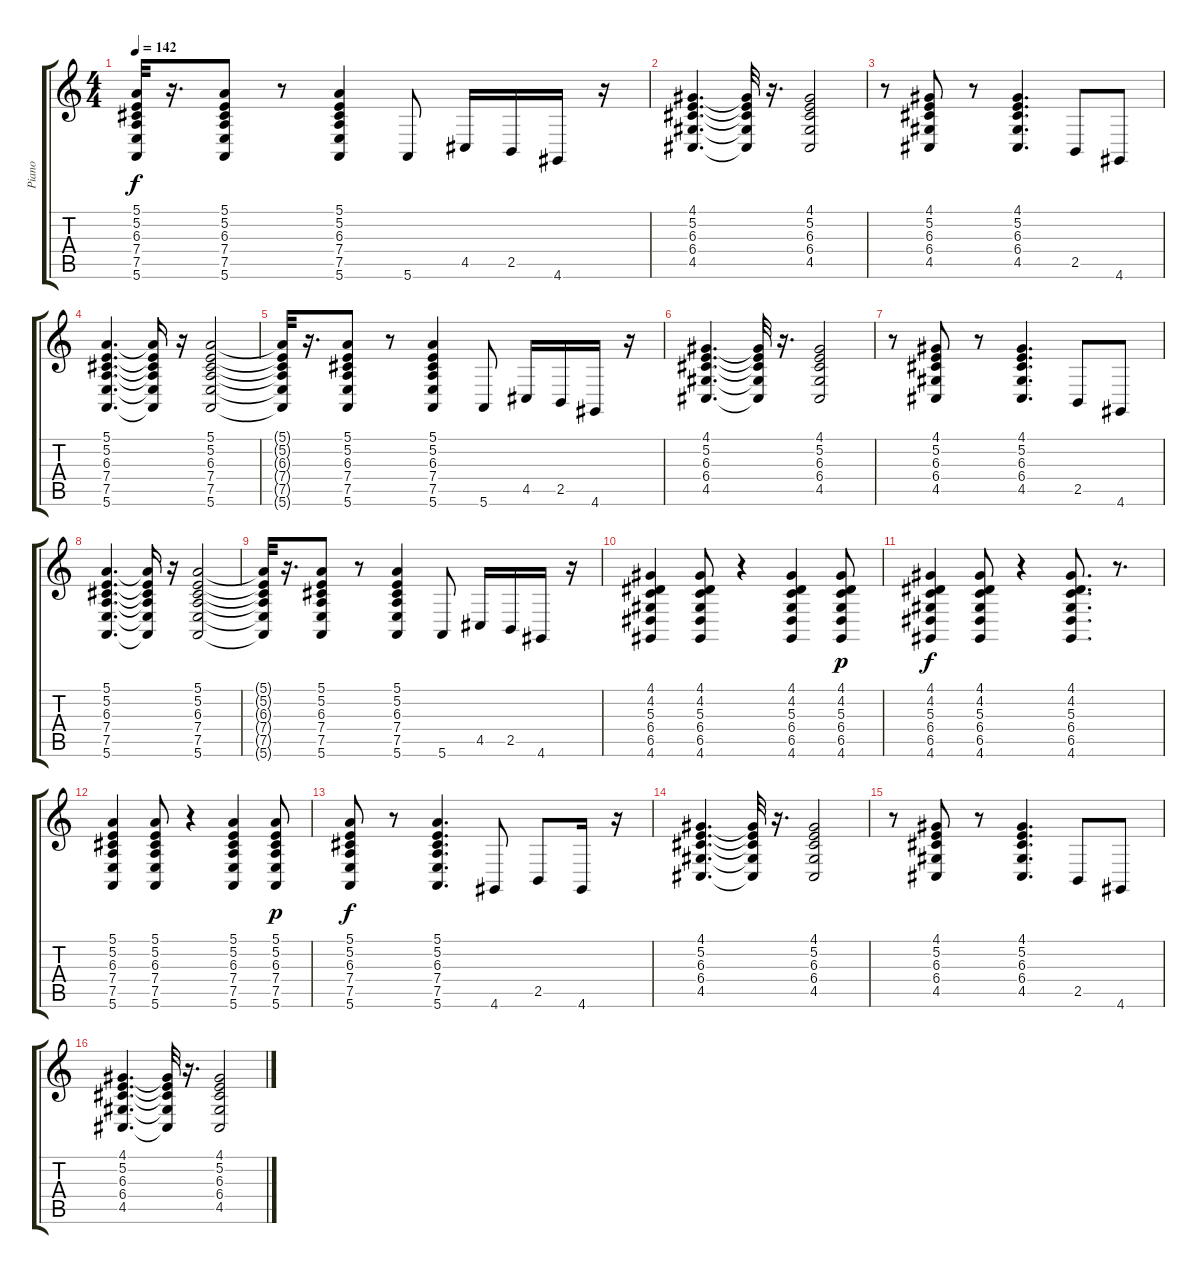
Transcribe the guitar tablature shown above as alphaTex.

\track ("Piano" "Piano") {instrument brightacousticpiano}
\staff {score tabs}
\tuning (E4 B3 G3 D3 A2 E2) {hide}
\ts (4 4)
\tempo 142
\clef g2
\ks c
(5.1{t} 5.2{t} 6.3{t} 7.4{t} 7.5{t} 5.6{t}).32{dy f} r.16{d} (5.1 5.2 6.3 7.4 7.5 5.6).8 r.8 (5.1 5.2 6.3 7.4 7.5 5.6).4 5.6.8 4.5.16 2.5.16 4.6.16 r.16 |
(4.1 5.2 6.3 6.4 4.5).4{d} (4.1{t} 5.2{t} 6.3{t} 6.4{t} 4.5{t}).32 r.16{d} (4.1 5.2 6.3 6.4 4.5).2 |
r.8 (4.1 5.2 6.3 6.4 4.5).8 r.8 (4.1 5.2 6.3 6.4 4.5).4{d} 2.5.8 4.6.8 |
(5.1 5.2 6.3 7.4 7.5 5.6).4{d} (5.1{t} 5.2{t} 6.3{t} 7.4{t} 7.5{t} 5.6{t}).16 r.16 (5.1 5.2 6.3 7.4 7.5 5.6).2 |
(5.1{t} 5.2{t} 6.3{t} 7.4{t} 7.5{t} 5.6{t}).32 r.16{d} (5.1 5.2 6.3 7.4 7.5 5.6).8 r.8 (5.1 5.2 6.3 7.4 7.5 5.6).4 5.6.8 4.5.16 2.5.16 4.6.16 r.16 |
(4.1 5.2 6.3 6.4 4.5).4{d} (4.1{t} 5.2{t} 6.3{t} 6.4{t} 4.5{t}).32 r.16{d} (4.1 5.2 6.3 6.4 4.5).2 |
r.8 (4.1 5.2 6.3 6.4 4.5).8 r.8 (4.1 5.2 6.3 6.4 4.5).4{d} 2.5.8 4.6.8 |
(5.1 5.2 6.3 7.4 7.5 5.6).4{d} (5.1{t} 5.2{t} 6.3{t} 7.4{t} 7.5{t} 5.6{t}).16 r.16 (5.1 5.2 6.3 7.4 7.5 5.6).2 |
(5.1{t} 5.2{t} 6.3{t} 7.4{t} 7.5{t} 5.6{t}).32 r.16{d} (5.1 5.2 6.3 7.4 7.5 5.6).8 r.8 (5.1 5.2 6.3 7.4 7.5 5.6).4 5.6.8 4.5.16 2.5.16 4.6.16 r.16 |
(4.1 4.2 5.3 6.4 6.5 4.6).4 (4.1 4.2 5.3 6.4 6.5 4.6).8 r.4 (4.1 4.2 5.3 6.4 6.5 4.6).4 (4.1 4.2 5.3 6.4 6.5 4.6).8{dy p} |
(4.1 4.2 5.3 6.4 6.5 4.6).4{dy f} (4.1 4.2 5.3 6.4 6.5 4.6).8 r.4 (4.1 4.2 5.3 6.4 6.5 4.6).8{d} r.8{d} |
(5.1 5.2 6.3 7.4 7.5 5.6).4 (5.1 5.2 6.3 7.4 7.5 5.6).8 r.4 (5.1 5.2 6.3 7.4 7.5 5.6).4 (5.1 5.2 6.3 7.4 7.5 5.6).8{dy p} |
(5.1 5.2 6.3 7.4 7.5 5.6).8{dy f} r.8 (5.1 5.2 6.3 7.4 7.5 5.6).4{d} 4.6.8 2.5.8 4.6.16 r.16 |
(4.1 5.2 6.3 6.4 4.5).4{d} (4.1{t} 5.2{t} 6.3{t} 6.4{t} 4.5{t}).32 r.16{d} (4.1 5.2 6.3 6.4 4.5).2 |
r.8 (4.1 5.2 6.3 6.4 4.5).8 r.8 (4.1 5.2 6.3 6.4 4.5).4{d} 2.5.8 4.6.8 |
(4.1 5.2 6.3 6.4 4.5).4{d} (4.1{t} 5.2{t} 6.3{t} 6.4{t} 4.5{t}).32 r.16{d} (4.1 5.2 6.3 6.4 4.5).2
